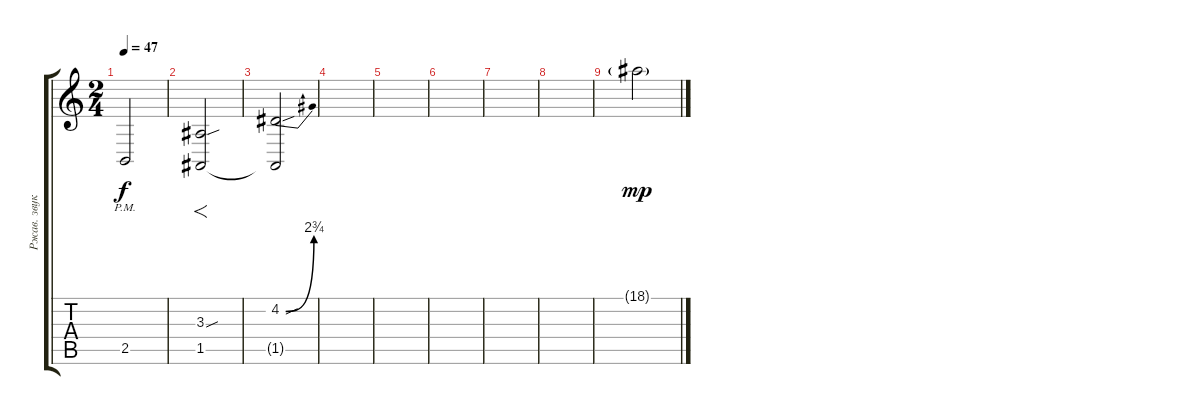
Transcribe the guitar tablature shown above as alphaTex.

\track ("Ржав. звук" "Ржав. звук") {instrument fx8scifi}
\staff {score tabs}
\tuning (E4 B3 G3 D3 A2 E2) {hide}
\ts (2 4)
\tempo 47
\clef g2
\ks c
2.5{pm}.2{dy f} |
(3.3{sou} 1.5).2{f} |
(4.2{be (bend 0 0 60 11) sou} 1.5{t}).2 |
|
|
|
|
|
18.1{g}.2{dy mp}
